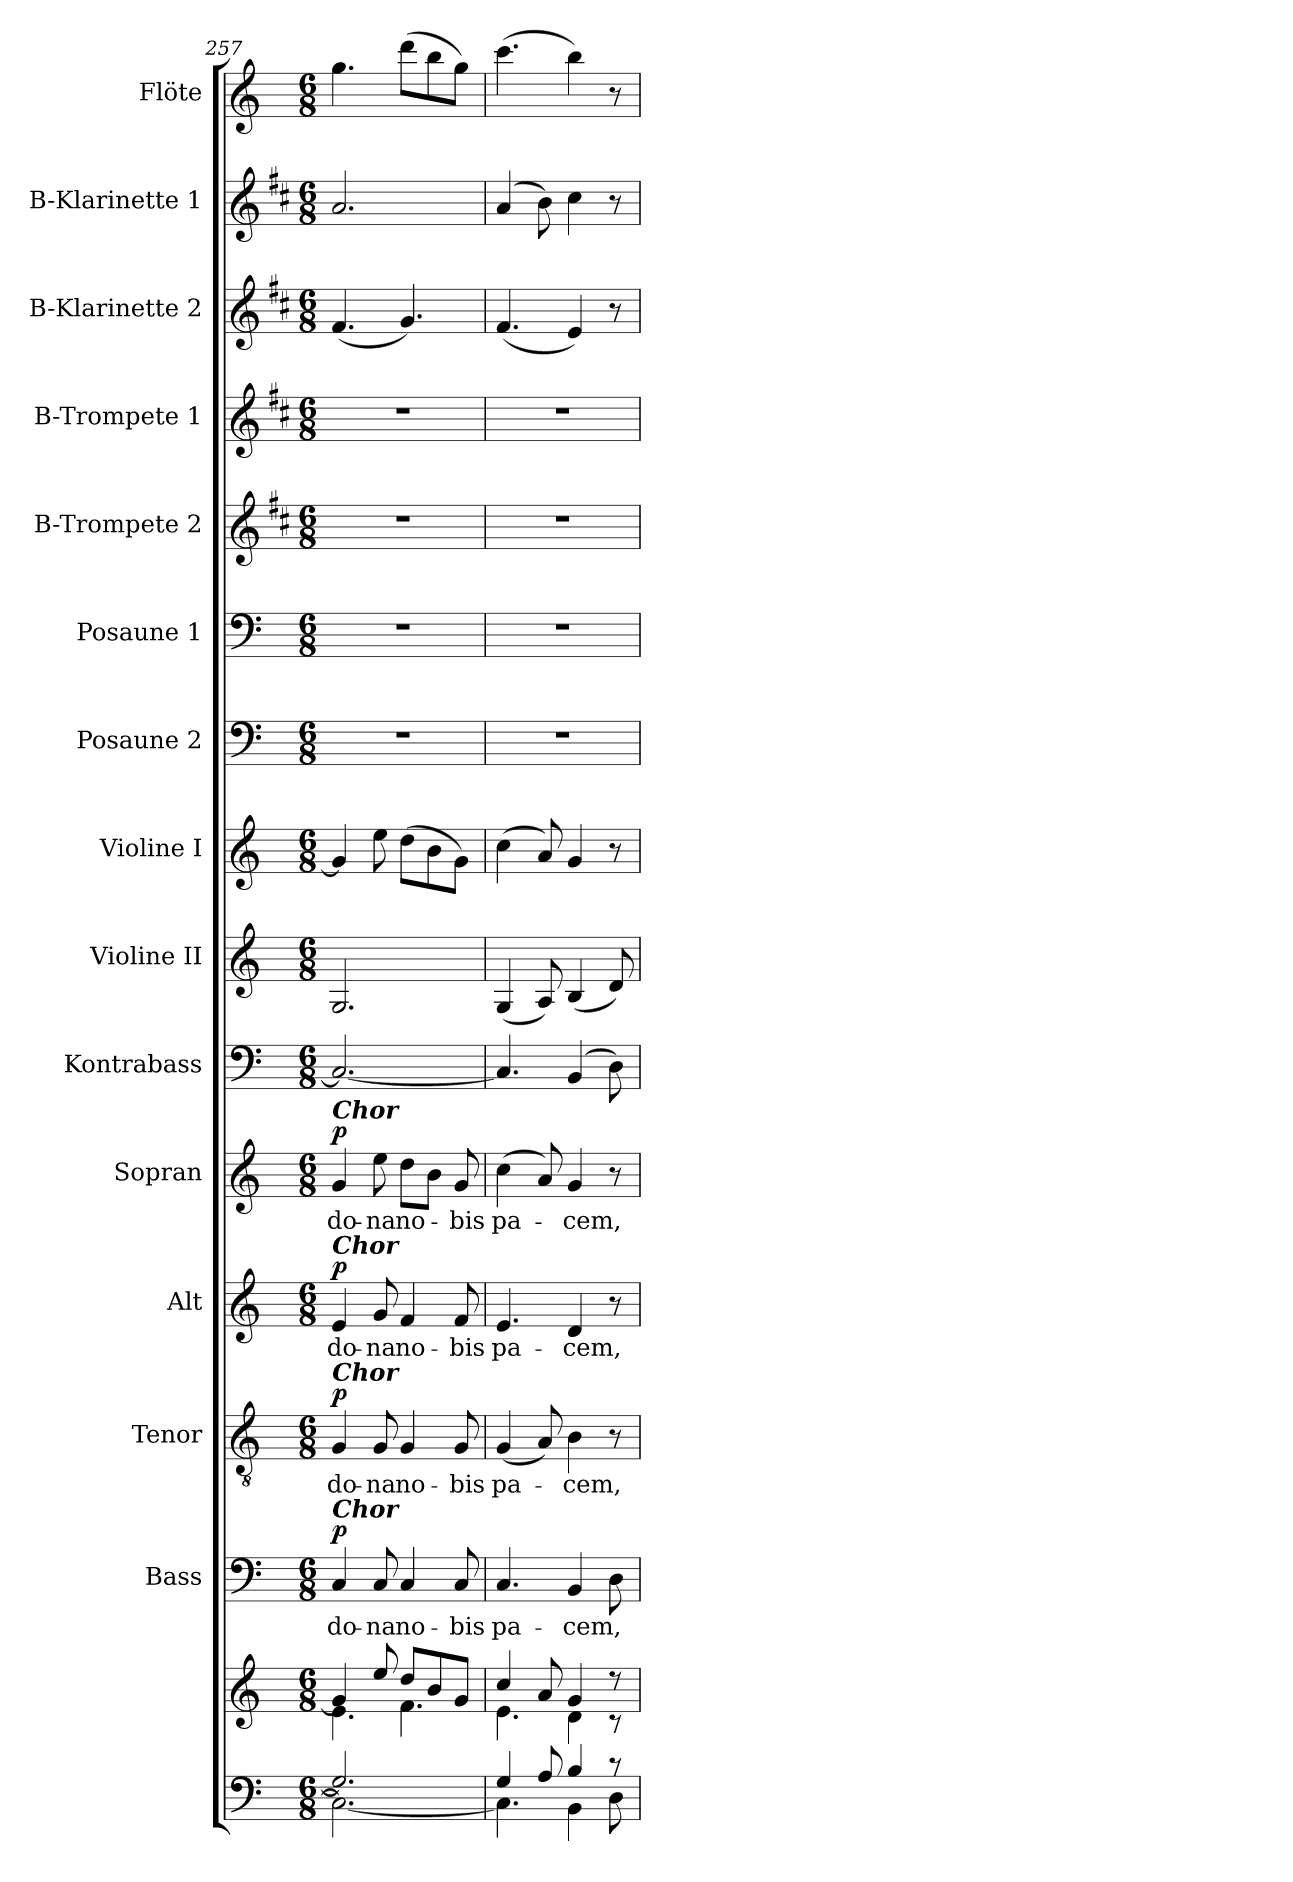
**kern	**kern	**kern	**text	**dynam	**kern	**text	**dynam	**kern	**text	**dynam	**kern	**text	**dynam	**kern	**kern	**kern	**kern	**kern	**kern	**kern	**kern	**kern	**kern
*part15	*part15	*part14	*part14	*part14	*part13	*part13	*part13	*part12	*part12	*part12	*part11	*part11	*part11	*part10	*part9	*part8	*part7	*part6	*part5	*part4	*part3	*part2	*part1
*staff16	*staff15	*staff14	*staff14	*staff14	*staff13	*staff13	*staff13	*staff12	*staff12	*staff12	*staff11	*staff11	*staff11	*staff10	*staff9	*staff8	*staff7	*staff6	*staff5	*staff4	*staff3	*staff2	*staff1
*	*	*I"Bass	*	*	*I"Tenor	*	*	*I"Alt	*	*	*I"Sopran	*	*	*I"Kontrabass	*I"Violine II	*I"Violine I	*I"Posaune 2	*I"Posaune 1	*I"B-Trompete 2	*I"B-Trompete 1	*I"B-Klarinette 2	*I"B-Klarinette 1	*I"Flöte
*	*	*I'B.	*	*	*I'T.	*	*	*I'A.	*	*	*I'S.	*	*	*I'Kb.	*I'Vl. II	*I'Vl. I	*I'Pos. 2	*I'Pos. 1	*I'B Trp. 2	*I'B Trp. 1	*I'B Kl. 2	*I'B Kl. 1	*I'Fl.
*clefF4	*clefG2	*clefF4	*	*	*clefGv2	*	*	*clefG2	*	*	*clefG2	*	*	*clefF4	*clefG2	*clefG2	*clefF4	*clefF4	*clefG2	*clefG2	*clefG2	*clefG2	*clefG2
*	*	*	*	*	*	*	*	*	*	*	*	*	*	*ITrd7c12	*	*	*	*	*ITrd1c2	*ITrd1c2	*ITrd1c2	*ITrd1c2	*
*k[]	*k[]	*k[]	*	*	*k[]	*	*	*k[]	*	*	*k[]	*	*	*k[]	*k[]	*k[]	*k[]	*k[]	*k[]	*k[]	*k[]	*k[]	*k[]
*C:	*C:	*C:	*	*	*C:	*	*	*C:	*	*	*C:	*	*	*C:	*C:	*C:	*C:	*C:	*C:	*C:	*C:	*C:	*C:
*M6/8	*M6/8	*M6/8	*	*	*M6/8	*	*	*M6/8	*	*	*M6/8	*	*	*M6/8	*M6/8	*M6/8	*M6/8	*M6/8	*M6/8	*M6/8	*M6/8	*M6/8	*M6/8
=257	=257	=257	=257	=257	=257	=257	=257	=257	=257	=257	=257	=257	=257	=257	=257	=257	=257	=257	=257	=257	=257	=257	=257
*^	*^	*	*	*	*	*	*	*	*	*	*	*	*	*	*	*	*	*	*	*	*	*	*
!	!	!	!	!	!	!	!	!	!	!	!	!	!LO:TX:a:Bi:t=Chor	!	!	!	!	!	!	!	!	!	!	!	!
!	!	!	!	!	!	!	!	!	!	!LO:TX:a:Bi:t=Chor	!	!	!	!	!	!	!	!	!	!	!	!	!	!	!
!	!	!	!	!	!	!	!LO:TX:a:Bi:t=Chor	!	!	!	!	!	!	!	!	!	!	!	!	!	!	!	!	!	!
!	!	!	!	!LO:TX:a:Bi:t=Chor	!	!	!	!	!	!	!	!	!	!	!	!	!	!	!	!	!	!	!	!	!
!	!	!	!	!	!LO:LY:b	!LO:DY:a	!	!LO:LY:b	!LO:DY:a	!	!LO:LY:b	!LO:DY:a	!	!LO:LY:b	!LO:DY:a	!	!	!	!	!	!	!	!	!	!
2.G/]	2.C\_	4g/]	4.e\	4C/	do-	p	4G/	do-	p	4e/	do-	p	4g/	do-	p	2.CC/_	2.G/	4g/]	2.r	2.r	2.r	2.r	(<4.e/	2.g/	4.gg\
!	!	!	!	!	!LO:LY:b	!	!	!LO:LY:b	!	!	!LO:LY:b	!	!	!LO:LY:b	!	!	!	!	!	!	!	!	!	!	!
.	.	8ee/	.	8C/	-na	.	8G/	-na	.	8g/	-na	.	8ee\	-na	.	.	.	8ee\	.	.	.	.	.	.	.
!	!	!	!	!	!LO:LY:b	!	!	!LO:LY:b	!	!	!LO:LY:b	!	!	!LO:LY:b	!	!	!	!	!	!	!	!	!	!	!
.	.	8dd/L	4.f\	4C/	no-	.	4G/	no-	.	4f/	no-	.	8dd\L	no-	.	.	.	(>8dd\L	.	.	.	.	4.f/)	.	(>8ddd\L
.	.	8b/	.	.	.	.	.	.	.	.	.	.	8b\J	.	.	.	.	8b\	.	.	.	.	.	.	8bb\
!	!	!	!	!	!LO:LY:b	!	!	!LO:LY:b	!	!	!LO:LY:b	!	!	!LO:LY:b	!	!	!	!	!	!	!	!	!	!	!
.	.	8g/J	.	8C/	-bis	.	8G/	-bis	.	8f/	-bis	.	8g/	-bis	.	.	.	8g\J)	.	.	.	.	.	.	8gg\J)
=258	=258	=258	=258	=258	=258	=258	=258	=258	=258	=258	=258	=258	=258	=258	=258	=258	=258	=258	=258	=258	=258	=258	=258	=258	=258
!	!	!	!	!	!LO:LY:b	!	!	!LO:LY:b	!	!	!LO:LY:b	!	!	!LO:LY:b	!	!	!	!	!	!	!	!	!	!	!
4G/	4.C\]	4cc/	4.e\	4.C/	pa-	.	(<4G/	pa-	.	4.e/	pa-	.	(>4cc\	pa-	.	4.CC/]	(<4G/	(>4cc\	2.r	2.r	2.r	2.r	(<4.e/	(4g/	(>4.ccc\
8A/	.	8a/	.	.	.	.	8A/)	.	.	.	.	.	8a/)	.	.	.	8A/)	8a/)	.	.	.	.	.	8a\)	.
!	!	!	!	!	!LO:LY:b	!	!	!LO:LY:b	!	!	!LO:LY:b	!	!	!LO:LY:b	!	!	!	!	!	!	!	!	!	!	!
4B/	4BB\	4g/	4d\	4BB/	-cem,	.	4B\	-cem,	.	4d/	-cem,	.	4g/	-cem,	.	(4BBB/	(<4B/	4g/	.	.	.	.	4d/)	4b\	4bb\)
8rc	8D\	8r	8r	8D\	.	.	8r	.	.	8r	.	.	8r	.	.	8DD\)	8d/)	8r	.	.	.	.	8r	8r	8r
*v	*v	*	*	*	*	*	*	*	*	*	*	*	*	*	*	*	*	*	*	*	*	*	*	*	*
*	*v	*v	*	*	*	*	*	*	*	*	*	*	*	*	*	*	*	*	*	*	*	*	*	*
=	=	=	=	=	=	=	=	=	=	=	=	=	=	=	=	=	=	=	=	=	=	=	=
*-	*-	*-	*-	*-	*-	*-	*-	*-	*-	*-	*-	*-	*-	*-	*-	*-	*-	*-	*-	*-	*-	*-	*-
